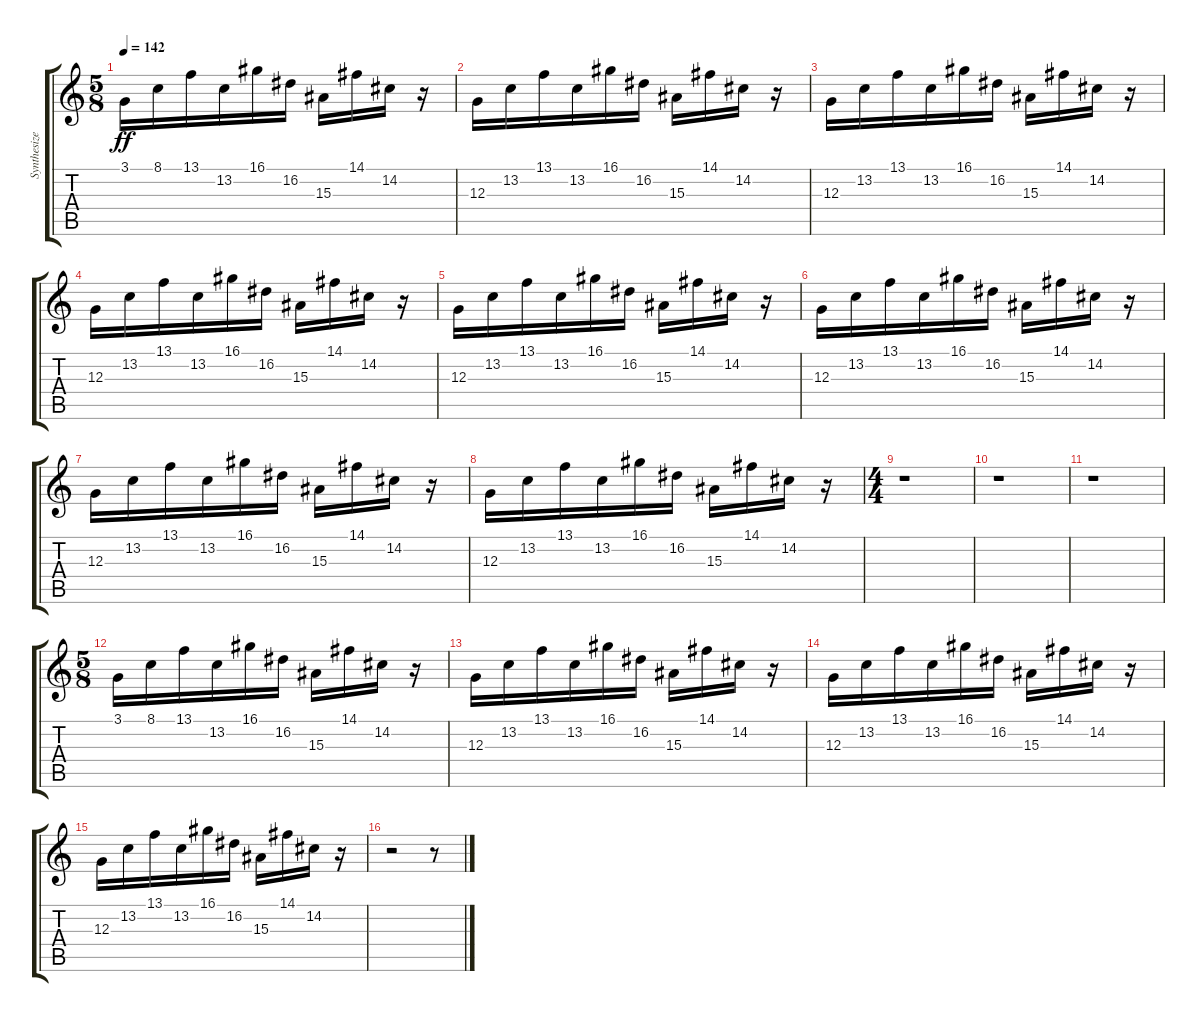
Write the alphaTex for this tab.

\track ("Synthesizer1(Sequence1)             " "Synthesize") {instrument lead2sawtooth}
\staff {score tabs}
\tuning (E4 B3 G3 D3 A2 E2) {hide}
\ts (5 8)
\tempo 142
\clef g2
\ks c
3.1.16{dy ff} 8.1.16 13.1.16 13.2.16 16.1.16 16.2.16 15.3.16 14.1.16 14.2.16 r.16 |
12.3.16 13.2.16 13.1.16 13.2.16 16.1.16 16.2.16 15.3.16 14.1.16 14.2.16 r.16 |
12.3.16 13.2.16 13.1.16 13.2.16 16.1.16 16.2.16 15.3.16 14.1.16 14.2.16 r.16 |
12.3.16 13.2.16 13.1.16 13.2.16 16.1.16 16.2.16 15.3.16 14.1.16 14.2.16 r.16 |
12.3.16 13.2.16 13.1.16 13.2.16 16.1.16 16.2.16 15.3.16 14.1.16 14.2.16 r.16 |
12.3.16 13.2.16 13.1.16 13.2.16 16.1.16 16.2.16 15.3.16 14.1.16 14.2.16 r.16 |
12.3.16 13.2.16 13.1.16 13.2.16 16.1.16 16.2.16 15.3.16 14.1.16 14.2.16 r.16 |
12.3.16 13.2.16 13.1.16 13.2.16 16.1.16 16.2.16 15.3.16 14.1.16 14.2.16 r.16 |
\ts (4 4)
r.1 |
r.1 |
r.1 |
\ts (5 8)
3.1.16 8.1.16 13.1.16 13.2.16 16.1.16 16.2.16 15.3.16 14.1.16 14.2.16 r.16 |
12.3.16 13.2.16 13.1.16 13.2.16 16.1.16 16.2.16 15.3.16 14.1.16 14.2.16 r.16 |
12.3.16 13.2.16 13.1.16 13.2.16 16.1.16 16.2.16 15.3.16 14.1.16 14.2.16 r.16 |
12.3.16 13.2.16 13.1.16 13.2.16 16.1.16 16.2.16 15.3.16 14.1.16 14.2.16 r.16 |
r.2 r.8
